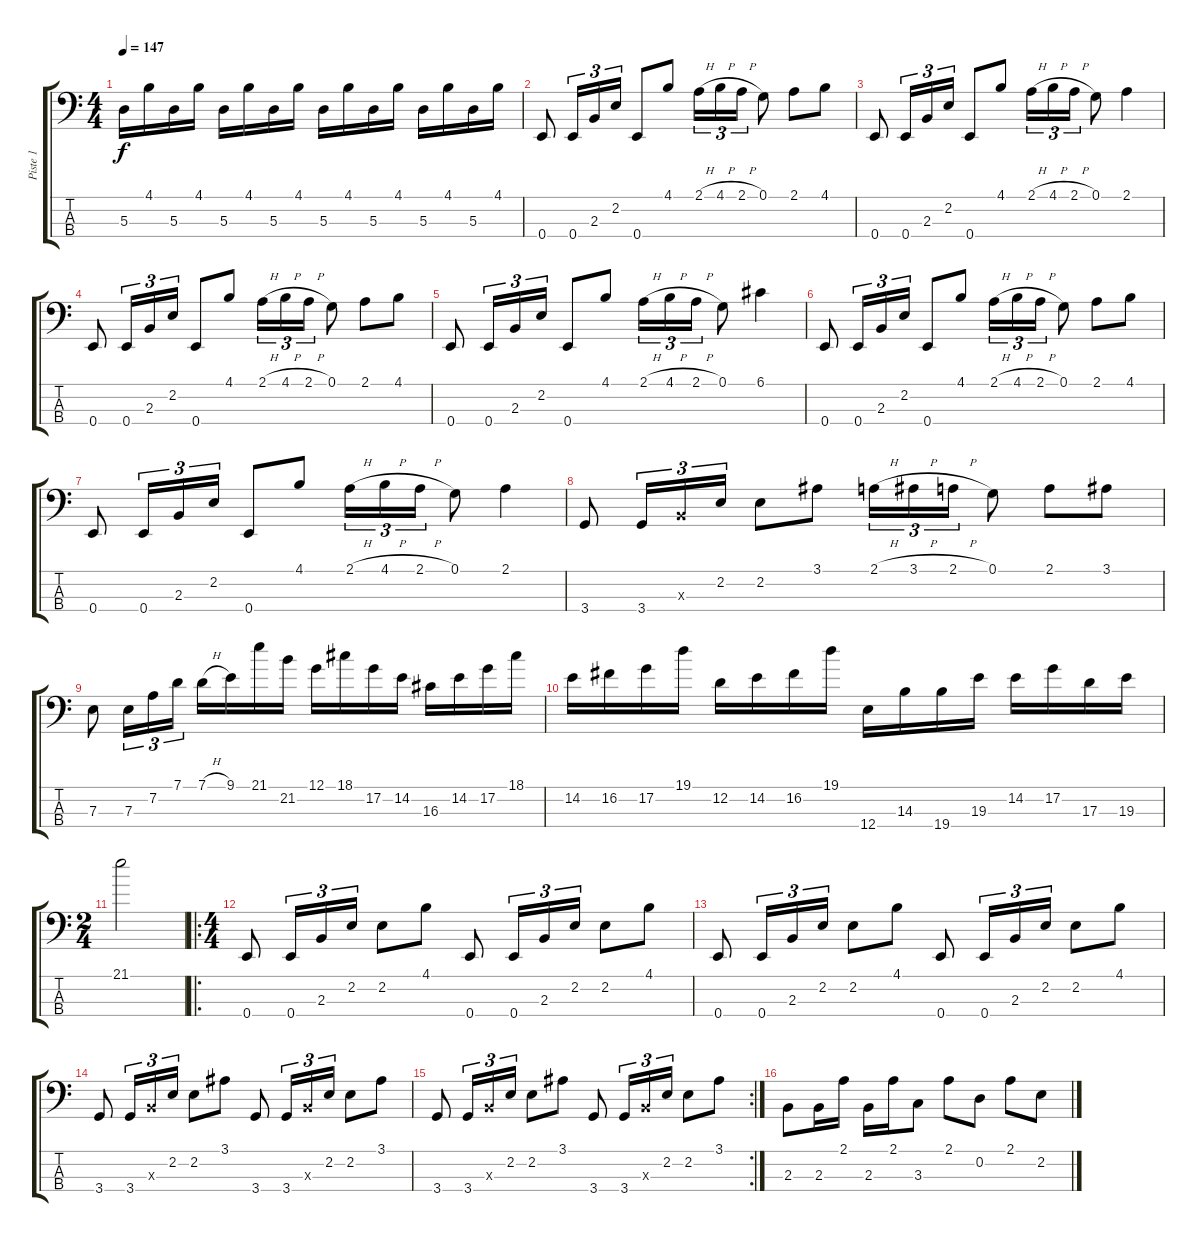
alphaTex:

\track ("Piste 1" "Piste 1") {instrument electricbassfinger}
\staff {score tabs}
\tuning (G2 D2 A1 E1) {hide}
\ts (4 4)
\tempo 147
\clef f4
\ks c
5.3.16{dy f} 4.1.16 5.3.16 4.1.16 5.3.16 4.1.16 5.3.16 4.1.16 5.3.16 4.1.16 5.3.16 4.1.16 5.3.16 4.1.16 5.3.16 4.1.16 |
0.4.8 0.4.16{tu (3 2)} 2.3.16{tu (3 2)} 2.2.16{tu (3 2)} 0.4.8 4.1.8 2.1{h}.16{tu (3 2)} 4.1{h}.16{tu (3 2)} 2.1{h}.16{tu (3 2)} 0.1.8 2.1.8 4.1.8 |
0.4.8 0.4.16{tu (3 2)} 2.3.16{tu (3 2)} 2.2.16{tu (3 2)} 0.4.8 4.1.8 2.1{h}.16{tu (3 2)} 4.1{h}.16{tu (3 2)} 2.1{h}.16{tu (3 2)} 0.1.8 2.1.4 |
0.4.8 0.4.16{tu (3 2)} 2.3.16{tu (3 2)} 2.2.16{tu (3 2)} 0.4.8 4.1.8 2.1{h}.16{tu (3 2)} 4.1{h}.16{tu (3 2)} 2.1{h}.16{tu (3 2)} 0.1.8 2.1.8 4.1.8 |
0.4.8 0.4.16{tu (3 2)} 2.3.16{tu (3 2)} 2.2.16{tu (3 2)} 0.4.8 4.1.8 2.1{h}.16{tu (3 2)} 4.1{h}.16{tu (3 2)} 2.1{h}.16{tu (3 2)} 0.1.8 6.1.4 |
0.4.8 0.4.16{tu (3 2)} 2.3.16{tu (3 2)} 2.2.16{tu (3 2)} 0.4.8 4.1.8 2.1{h}.16{tu (3 2)} 4.1{h}.16{tu (3 2)} 2.1{h}.16{tu (3 2)} 0.1.8 2.1.8 4.1.8 |
0.4.8 0.4.16{tu (3 2)} 2.3.16{tu (3 2)} 2.2.16{tu (3 2)} 0.4.8 4.1.8 2.1{h}.16{tu (3 2)} 4.1{h}.16{tu (3 2)} 2.1{h}.16{tu (3 2)} 0.1.8 2.1.4 |
3.4.8 3.4.16{tu (3 2)} 2.3{x}.16{tu (3 2)} 2.2.16{tu (3 2)} 2.2.8 3.1.8 2.1{h}.16{tu (3 2)} 3.1{h}.16{tu (3 2)} 2.1{h}.16{tu (3 2)} 0.1.8 2.1.8 3.1.8 |
7.3.8 7.3.16{tu (3 2)} 7.2.16{tu (3 2)} 7.1.16{tu (3 2)} 7.1{h}.16 9.1.16 21.1.16 21.2.16 12.1.16 18.1.16 17.2.16 14.2.16 16.3.16 14.2.16 17.2.16 18.1.16 |
14.2.16 16.2.16 17.2.16 19.1.16 12.2.16 14.2.16 16.2.16 19.1.16 12.4.16 14.3.16 19.4.16 19.3.16 14.2.16 17.2.16 17.3.16 19.3.16 |
\ts (2 4)
21.1.2 |
\ro
\ts (4 4)
0.4.8 0.4.16{tu (3 2)} 2.3.16{tu (3 2)} 2.2.16{tu (3 2)} 2.2.8 4.1.8 0.4.8 0.4.16{tu (3 2)} 2.3.16{tu (3 2)} 2.2.16{tu (3 2)} 2.2.8 4.1.8 |
0.4.8 0.4.16{tu (3 2)} 2.3.16{tu (3 2)} 2.2.16{tu (3 2)} 2.2.8 4.1.8 0.4.8 0.4.16{tu (3 2)} 2.3.16{tu (3 2)} 2.2.16{tu (3 2)} 2.2.8 4.1.8 |
3.4.8 3.4.16{tu (3 2)} 2.3{x}.16{tu (3 2)} 2.2.16{tu (3 2)} 2.2.8 3.1.8 3.4.8 3.4.16{tu (3 2)} 2.3{x}.16{tu (3 2)} 2.2.16{tu (3 2)} 2.2.8 3.1.8 |
\rc 2
3.4.8 3.4.16{tu (3 2)} 2.3{x}.16{tu (3 2)} 2.2.16{tu (3 2)} 2.2.8 3.1.8 3.4.8 3.4.16{tu (3 2)} 2.3{x}.16{tu (3 2)} 2.2.16{tu (3 2)} 2.2.8 3.1.8 |
2.3.8 2.3.16 2.1.16 2.3.16 2.1.16 3.3.8 2.1.8 0.2.8 2.1.8 2.2.8
